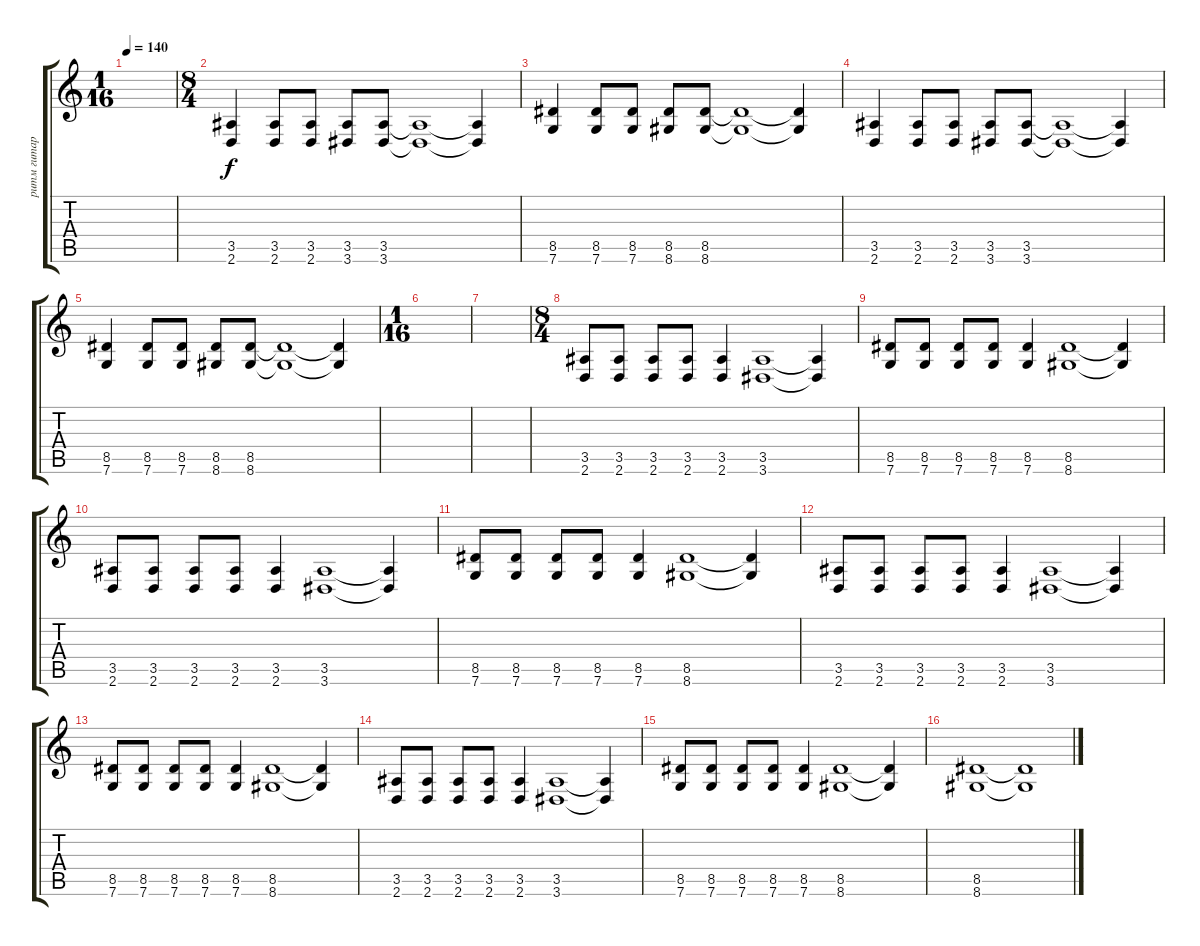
\track ("ритм гитара" "ритм гитар") {instrument distortionguitar}
\staff {score tabs}
\tuning (D4 A3 F3 C3 G2 C2) {hide}
\ts (1 16)
\tempo 140
\clef g2
\ks c
|
\ts (8 4)
(3.5 2.6).4 (3.5 2.6).8 (3.5 2.6).8 (3.5 3.6).8 (3.5 3.6).8 (3.5{t} 3.6{t}).1 (3.5{t} 3.6{t}).4 |
(8.5 7.6).4 (8.5 7.6).8 (8.5 7.6).8 (8.5 8.6).8 (8.5 8.6).8 (8.5{t} 8.6{t}).1 (8.5{t} 8.6{t}).4 |
(3.5 2.6).4 (3.5 2.6).8 (3.5 2.6).8 (3.5 3.6).8 (3.5 3.6).8 (3.5{t} 3.6{t}).1 (3.5{t} 3.6{t}).4 |
(8.5 7.6).4 (8.5 7.6).8 (8.5 7.6).8 (8.5 8.6).8 (8.5 8.6).8 (8.5{t} 8.6{t}).1 (8.5{t} 8.6{t}).4 |
\ts (1 16)
|
|
\ts (8 4)
(3.5 2.6).8 (3.5 2.6).8 (3.5 2.6).8 (3.5 2.6).8 (3.5 2.6).4 (3.5 3.6).1 (3.5{t} 3.6{t}).4 |
(8.5 7.6).8 (8.5 7.6).8 (8.5 7.6).8 (8.5 7.6).8 (8.5 7.6).4 (8.5 8.6).1 (8.5{t} 8.6{t}).4 |
(3.5 2.6).8 (3.5 2.6).8 (3.5 2.6).8 (3.5 2.6).8 (3.5 2.6).4 (3.5 3.6).1 (3.5{t} 3.6{t}).4 |
(8.5 7.6).8 (8.5 7.6).8 (8.5 7.6).8 (8.5 7.6).8 (8.5 7.6).4 (8.5 8.6).1 (8.5{t} 8.6{t}).4 |
(3.5 2.6).8 (3.5 2.6).8 (3.5 2.6).8 (3.5 2.6).8 (3.5 2.6).4 (3.5 3.6).1 (3.5{t} 3.6{t}).4 |
(8.5 7.6).8 (8.5 7.6).8 (8.5 7.6).8 (8.5 7.6).8 (8.5 7.6).4 (8.5 8.6).1 (8.5{t} 8.6{t}).4 |
(3.5 2.6).8 (3.5 2.6).8 (3.5 2.6).8 (3.5 2.6).8 (3.5 2.6).4 (3.5 3.6).1 (3.5{t} 3.6{t}).4 |
(8.5 7.6).8 (8.5 7.6).8 (8.5 7.6).8 (8.5 7.6).8 (8.5 7.6).4 (8.5 8.6).1 (8.5{t} 8.6{t}).4 |
(8.5 8.6).1{volume 13} (8.5{t} 8.6{t}).1
